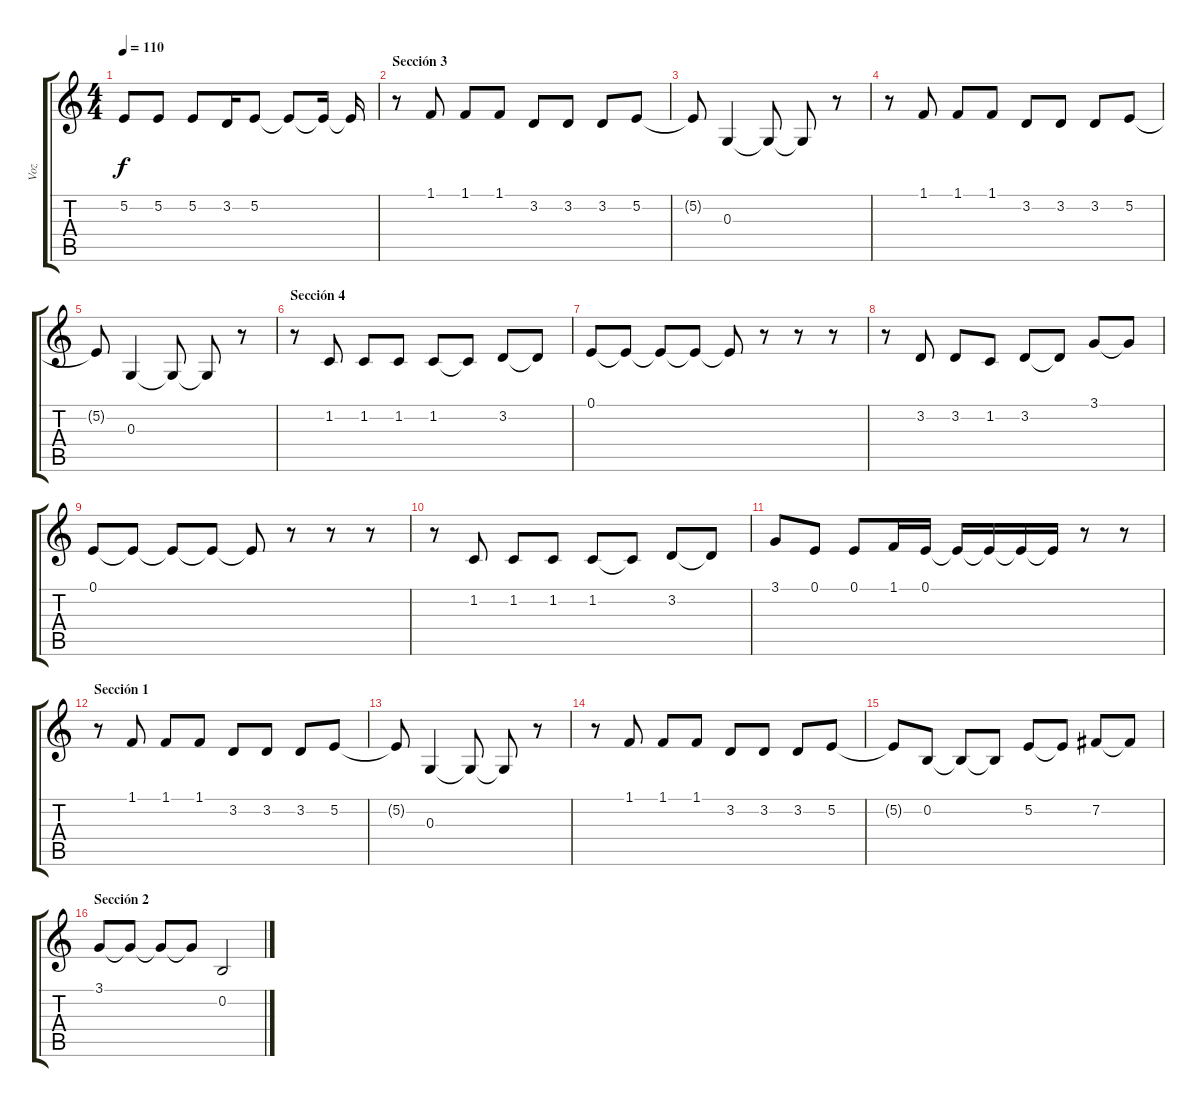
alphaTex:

\track ("Voz" "Voz") {instrument cello}
\staff {score tabs}
\tuning (E4 B3 G3 D3 A2 E2) {hide}
\ts (4 4)
\tempo 110
\clef g2
\ks c
5.2.8{dy f} 5.2.8 5.2.8 3.2.16 5.2.8 5.2{t}.8 5.2{t}.16 5.2{t}.16 |
\section ("" "Sección 3")
r.8 1.1.8 1.1.8 1.1.8 3.2.8 3.2.8 3.2.8 5.2.8 |
5.2{t}.8 0.3.4 0.3{t}.8 0.3{t}.8 r.8 |
r.8 1.1.8 1.1.8 1.1.8 3.2.8 3.2.8 3.2.8 5.2.8 |
5.2{t}.8 0.3.4 0.3{t}.8 0.3{t}.8 r.8 |
\section ("" "Sección 4")
r.8 1.2.8 1.2.8 1.2.8 1.2.8 1.2{t}.8 3.2.8 3.2{t}.8 |
0.1.8 0.1{t}.8 0.1{t}.8 0.1{t}.8 0.1{t}.8 r.8 r.8 r.8 |
r.8 3.2.8 3.2.8 1.2.8 3.2.8 3.2{t}.8 3.1.8 3.1{t}.8 |
0.1.8 0.1{t}.8 0.1{t}.8 0.1{t}.8 0.1{t}.8 r.8 r.8 r.8 |
r.8 1.2.8 1.2.8 1.2.8 1.2.8 1.2{t}.8 3.2.8 3.2{t}.8 |
3.1.8 0.1.8 0.1.8 1.1.16 0.1.16 0.1{t}.16 0.1{t}.16 0.1{t}.16 0.1{t}.16 r.8 r.8 |
\section ("" "Sección 1")
r.8 1.1.8 1.1.8 1.1.8 3.2.8 3.2.8 3.2.8 5.2.8 |
5.2{t}.8 0.3.4 0.3{t}.8 0.3{t}.8 r.8 |
r.8 1.1.8 1.1.8 1.1.8 3.2.8 3.2.8 3.2.8 5.2.8 |
5.2{t}.8 0.2.8 0.2{t}.8 0.2{t}.8 5.2.8 5.2{t}.8 7.2.8 7.2{t}.8 |
\section ("" "Sección 2")
3.1.8 3.1{t}.8 3.1{t}.8 3.1{t}.8 0.2.2
